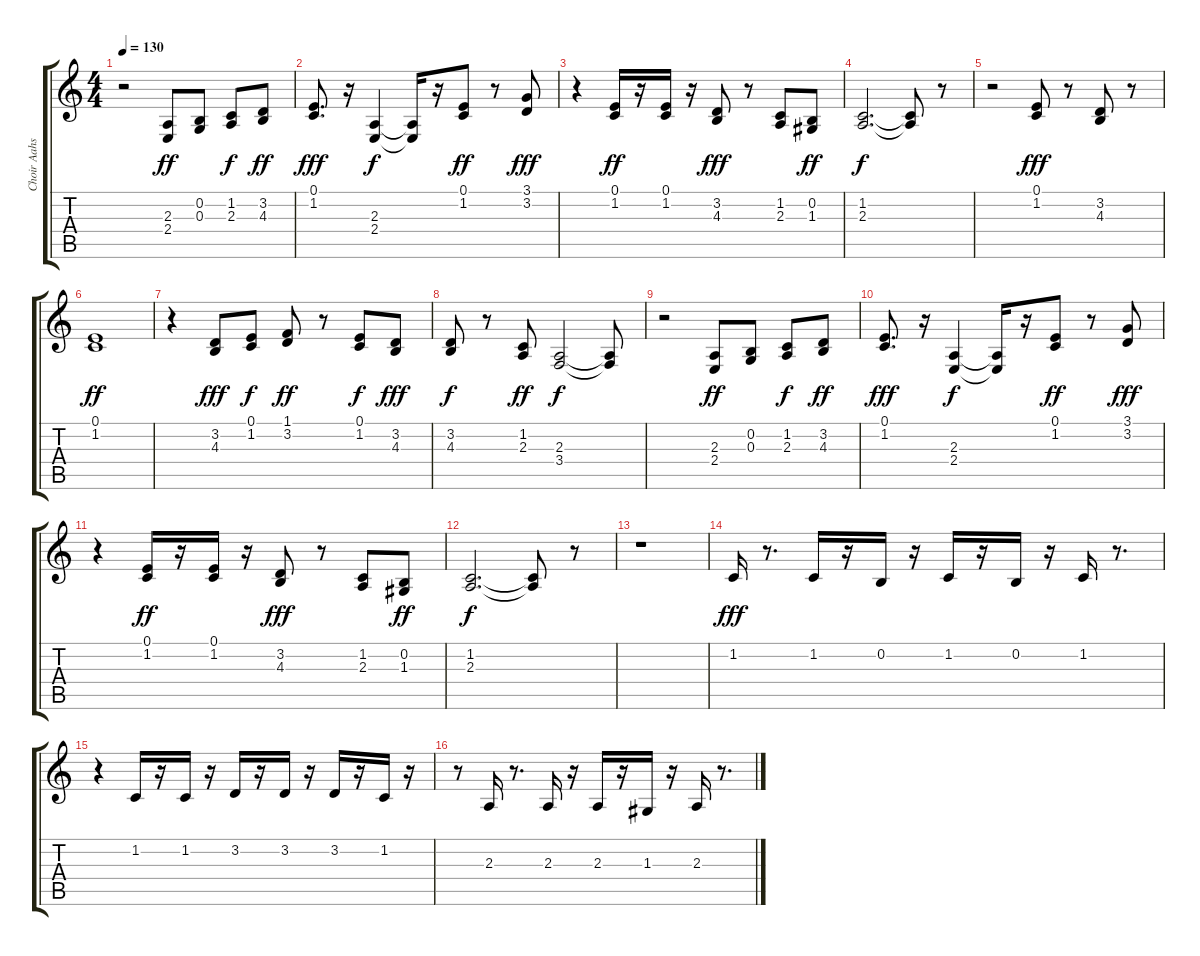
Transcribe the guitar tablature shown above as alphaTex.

\track ("Choir Aahs" "Choir Aahs") {instrument choiraahs}
\staff {score tabs}
\tuning (E4 B3 G3 D3 A2 E2) {hide}
\ts (4 4)
\tempo 130
\clef g2
\ks c
r.2{dy f} (2.3 2.4).8{dy ff} (0.2 0.3).8 (1.2 2.3).8{dy f} (3.2 4.3).8{dy ff} |
(0.1 1.2).8{d dy fff} r.16 (2.3 2.4).4{dy f} (2.3{t} 2.4{t}).16 r.16 (0.1 1.2).8{dy ff} r.8 (3.1 3.2).8{dy fff} |
r.4 (0.1 1.2).16{dy ff} r.16 (0.1 1.2).16 r.16 (3.2 4.3).8{dy fff} r.8 (1.2 2.3).8 (0.2 1.3).8{dy ff} |
(1.2 2.3).2{d dy f} (1.2{t} 2.3{t}).8 r.8 |
r.2 (0.1 1.2).8{dy fff} r.8 (3.2 4.3).8 r.8 |
(0.1 1.2).1{dy ff} |
r.4 (3.2 4.3).8{dy fff} (0.1 1.2).8{dy f} (1.1 3.2).8{dy ff} r.8 (0.1 1.2).8{dy f} (3.2 4.3).8{dy fff} |
(3.2 4.3).8{dy f} r.8 (1.2 2.3).8{dy ff} (2.3 3.4).2{dy f} (2.3{t} 3.4{t}).8 |
r.2 (2.3 2.4).8{dy ff} (0.2 0.3).8 (1.2 2.3).8{dy f} (3.2 4.3).8{dy ff} |
(0.1 1.2).8{d dy fff} r.16 (2.3 2.4).4{dy f} (2.3{t} 2.4{t}).16 r.16 (0.1 1.2).8{dy ff} r.8 (3.1 3.2).8{dy fff} |
r.4 (0.1 1.2).16{dy ff} r.16 (0.1 1.2).16 r.16 (3.2 4.3).8{dy fff} r.8 (1.2 2.3).8 (0.2 1.3).8{dy ff} |
(1.2 2.3).2{d dy f} (1.2{t} 2.3{t}).8 r.8 |
r.1 |
1.2.16{dy fff} r.8{d} 1.2.16 r.16 0.2.16 r.16 1.2.16 r.16 0.2.16 r.16 1.2.16 r.8{d} |
r.4 1.2.16 r.16 1.2.16 r.16 3.2.16 r.16 3.2.16 r.16 3.2.16 r.16 1.2.16 r.16 |
r.8 2.3.16 r.8{d} 2.3.16 r.16 2.3.16 r.16 1.3.16 r.16 2.3.16 r.8{d}
